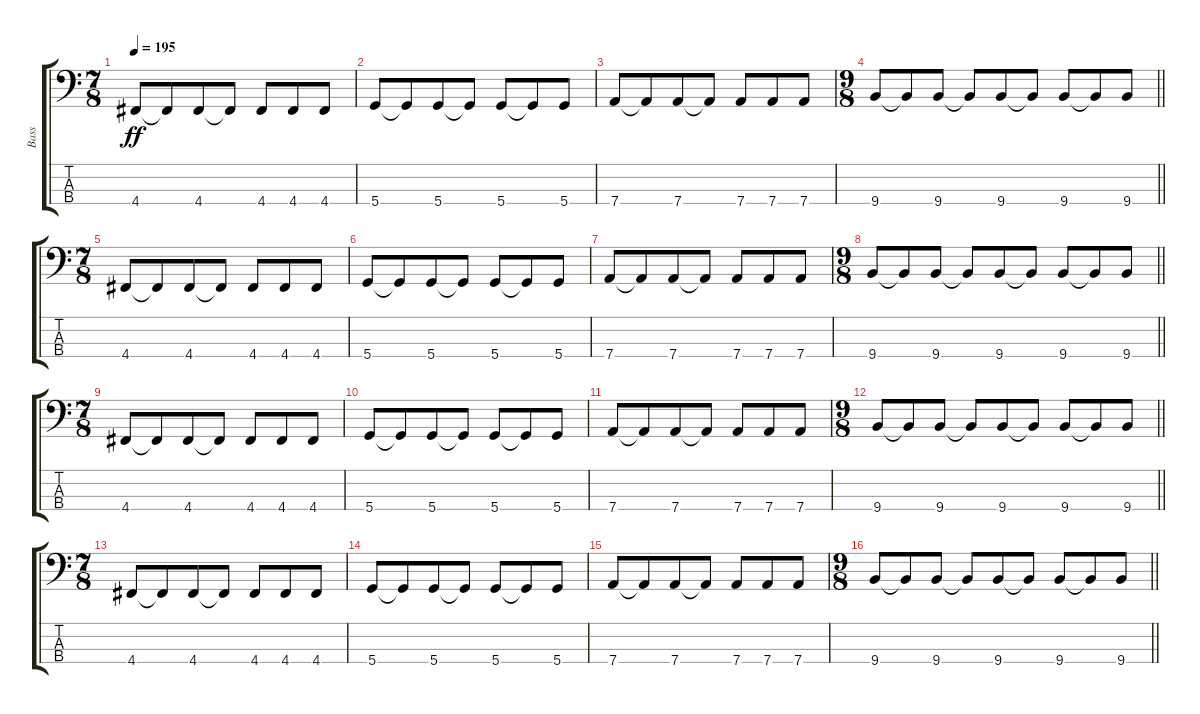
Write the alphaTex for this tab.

\track ("Bass" "Bass") {instrument electricbassfinger}
\staff {score tabs}
\tuning (F2 C2 G1 D1) {hide}
\ts (7 8)
\tempo 195
\clef f4
\ks c
4.4.8{dy ff} 4.4{t}.8 4.4.8 4.4{t}.8 4.4.8 4.4.8 4.4.8 |
5.4.8 5.4{t}.8 5.4.8 5.4{t}.8 5.4.8 5.4{t}.8 5.4.8 |
7.4.8 7.4{t}.8 7.4.8 7.4{t}.8 7.4.8 7.4.8 7.4.8 |
\ts (9 8)
\barLineRight lightlight
9.4.8 9.4{t}.8 9.4.8 9.4{t}.8 9.4.8 9.4{t}.8 9.4.8 9.4{t}.8 9.4.8 |
\ts (7 8)
4.4.8 4.4{t}.8 4.4.8 4.4{t}.8 4.4.8 4.4.8 4.4.8 |
5.4.8 5.4{t}.8 5.4.8 5.4{t}.8 5.4.8 5.4{t}.8 5.4.8 |
7.4.8 7.4{t}.8 7.4.8 7.4{t}.8 7.4.8 7.4.8 7.4.8 |
\ts (9 8)
\barLineRight lightlight
9.4.8 9.4{t}.8 9.4.8 9.4{t}.8 9.4.8 9.4{t}.8 9.4.8 9.4{t}.8 9.4.8 |
\ts (7 8)
4.4.8 4.4{t}.8 4.4.8 4.4{t}.8 4.4.8 4.4.8 4.4.8 |
5.4.8 5.4{t}.8 5.4.8 5.4{t}.8 5.4.8 5.4{t}.8 5.4.8 |
7.4.8 7.4{t}.8 7.4.8 7.4{t}.8 7.4.8 7.4.8 7.4.8 |
\ts (9 8)
\barLineRight lightlight
9.4.8 9.4{t}.8 9.4.8 9.4{t}.8 9.4.8 9.4{t}.8 9.4.8 9.4{t}.8 9.4.8 |
\ts (7 8)
4.4.8 4.4{t}.8 4.4.8 4.4{t}.8 4.4.8 4.4.8 4.4.8 |
5.4.8 5.4{t}.8 5.4.8 5.4{t}.8 5.4.8 5.4{t}.8 5.4.8 |
7.4.8 7.4{t}.8 7.4.8 7.4{t}.8 7.4.8 7.4.8 7.4.8 |
\ts (9 8)
\barLineRight lightlight
9.4.8 9.4{t}.8 9.4.8 9.4{t}.8 9.4.8 9.4{t}.8 9.4.8 9.4{t}.8 9.4.8
